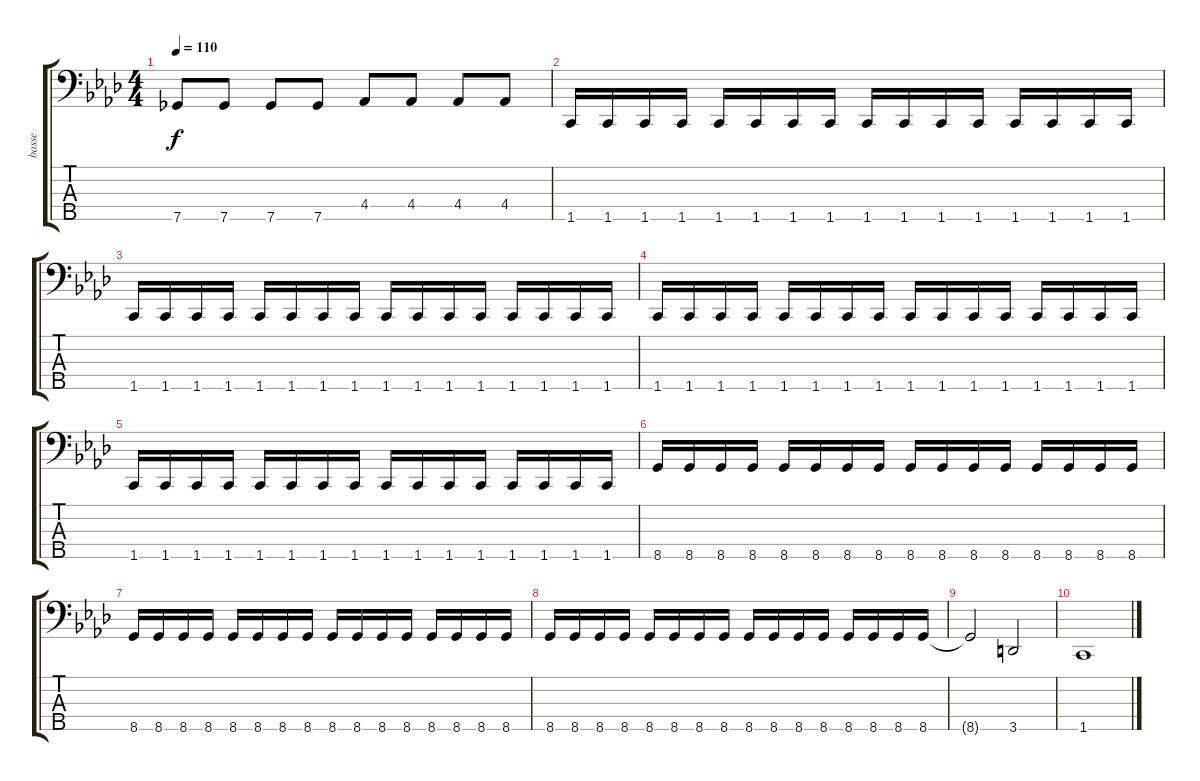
\track ("basse" "basse") {instrument electricbasspick}
\staff {score tabs}
\tuning (G2 D2 A1 E1 B0) {hide}
\ts (4 4)
\tempo 110
\clef f4
\ks fminor
7.5.8{dy f} 7.5.8 7.5.8 7.5.8 4.4.8 4.4.8 4.4.8 4.4.8 |
1.5.16 1.5.16 1.5.16 1.5.16 1.5.16 1.5.16 1.5.16 1.5.16 1.5.16 1.5.16 1.5.16 1.5.16 1.5.16 1.5.16 1.5.16 1.5.16 |
1.5.16 1.5.16 1.5.16 1.5.16 1.5.16 1.5.16 1.5.16 1.5.16 1.5.16 1.5.16 1.5.16 1.5.16 1.5.16 1.5.16 1.5.16 1.5.16 |
1.5.16 1.5.16 1.5.16 1.5.16 1.5.16 1.5.16 1.5.16 1.5.16 1.5.16 1.5.16 1.5.16 1.5.16 1.5.16 1.5.16 1.5.16 1.5.16 |
1.5.16 1.5.16 1.5.16 1.5.16 1.5.16 1.5.16 1.5.16 1.5.16 1.5.16 1.5.16 1.5.16 1.5.16 1.5.16 1.5.16 1.5.16 1.5.16 |
8.5.16 8.5.16 8.5.16 8.5.16 8.5.16 8.5.16 8.5.16 8.5.16 8.5.16 8.5.16 8.5.16 8.5.16 8.5.16 8.5.16 8.5.16 8.5.16 |
8.5.16 8.5.16 8.5.16 8.5.16 8.5.16 8.5.16 8.5.16 8.5.16 8.5.16 8.5.16 8.5.16 8.5.16 8.5.16 8.5.16 8.5.16 8.5.16 |
8.5.16 8.5.16 8.5.16 8.5.16 8.5.16 8.5.16 8.5.16 8.5.16 8.5.16 8.5.16 8.5.16 8.5.16 8.5.16 8.5.16 8.5.16 8.5.16 |
8.5{t}.2 3.5.2 |
1.5.1
